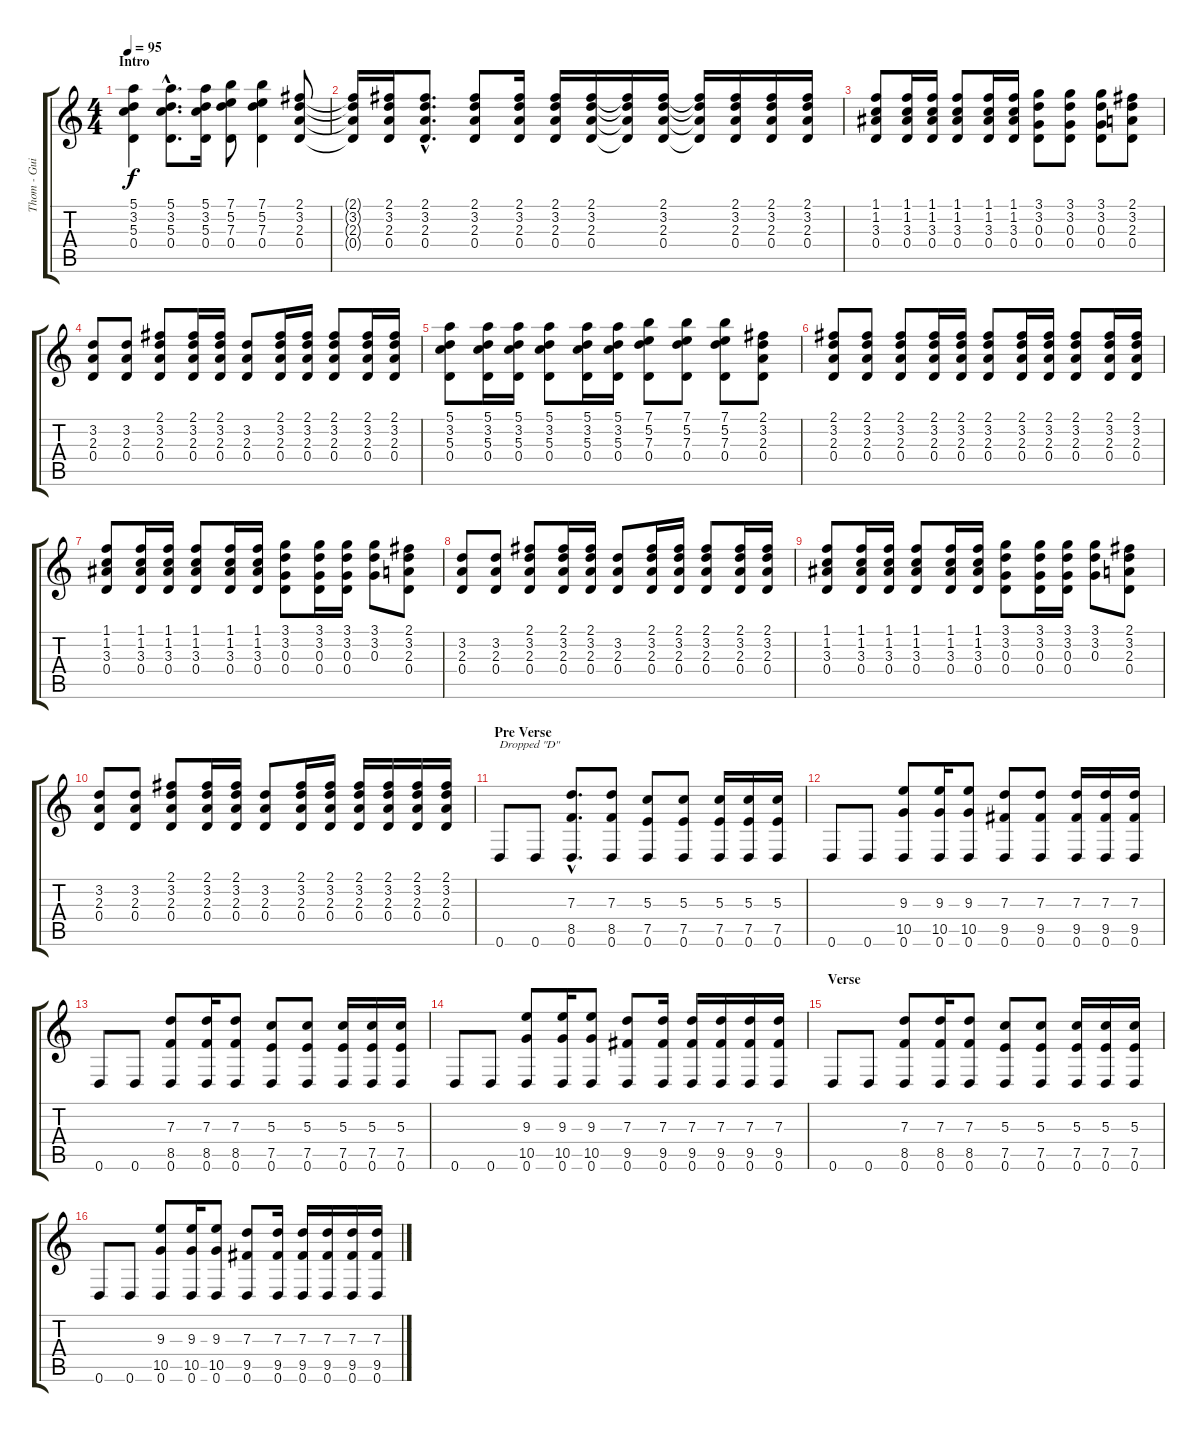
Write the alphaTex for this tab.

\track ("Thom - Guitar" "Thom - Gui") {instrument overdrivenguitar}
\staff {score tabs}
\tuning (E4 B3 G3 D3 A2 D2) {hide}
\ts (4 4)
\section ("" "Intro")
\tempo 95
\clef g2
\ks c
(5.1 3.2 5.3 0.4).4{dy f instrument overdrivenguitar} (5.1{hac} 3.2{hac} 5.3{hac} 0.4{hac}).8{d} (5.1 3.2 5.3 0.4).16 (7.1 5.2 7.3 0.4).8 (7.1 5.2 7.3 0.4).4 (2.1 3.2 2.3 0.4).8 |
(2.1{t} 3.2{t} 2.3{t} 0.4{t}).16 (2.1 3.2 2.3 0.4).16 (2.1{hac} 3.2{hac} 2.3{hac} 0.4{hac}).8{d} (2.1 3.2 2.3 0.4).8 (2.1 3.2 2.3 0.4).16 (2.1 3.2 2.3 0.4).16 (2.1 3.2 2.3 0.4).16 (2.1{t} 3.2{t} 2.3{t} 0.4{t}).16 (2.1 3.2 2.3 0.4).16 (2.1{t} 3.2{t} 2.3{t} 0.4{t}).16 (2.1 3.2 2.3 0.4).16 (2.1 3.2 2.3 0.4).16 (2.1 3.2 2.3 0.4).16 |
(1.1 1.2 3.3 0.4).8 (1.1 1.2 3.3 0.4).16 (1.1 1.2 3.3 0.4).16 (1.1 1.2 3.3 0.4).8 (1.1 1.2 3.3 0.4).16 (1.1 1.2 3.3 0.4).16 (3.1 3.2 0.3 0.4).8 (3.1 3.2 0.3 0.4).8 (3.1 3.2 0.3 0.4).8 (2.1 3.2 2.3 0.4).8 |
(3.2 2.3 0.4).8 (3.2 2.3 0.4).8 (2.1 3.2 2.3 0.4).8 (2.1 3.2 2.3 0.4).16 (2.1 3.2 2.3 0.4).16 (3.2 2.3 0.4).8 (2.1 3.2 2.3 0.4).16 (2.1 3.2 2.3 0.4).16 (2.1 3.2 2.3 0.4).8 (2.1 3.2 2.3 0.4).16 (2.1 3.2 2.3 0.4).16 |
(5.1 3.2 5.3 0.4).8 (5.1 3.2 5.3 0.4).16 (5.1 3.2 5.3 0.4).16 (5.1 3.2 5.3 0.4).8 (5.1 3.2 5.3 0.4).16 (5.1 3.2 5.3 0.4).16 (7.1 5.2 7.3 0.4).8 (7.1 5.2 7.3 0.4).8 (7.1 5.2 7.3 0.4).8 (2.1 3.2 2.3 0.4).8 |
(2.1 3.2 2.3 0.4).8 (2.1 3.2 2.3 0.4).8 (2.1 3.2 2.3 0.4).8 (2.1 3.2 2.3 0.4).16 (2.1 3.2 2.3 0.4).16 (2.1 3.2 2.3 0.4).8 (2.1 3.2 2.3 0.4).16 (2.1 3.2 2.3 0.4).16 (2.1 3.2 2.3 0.4).8 (2.1 3.2 2.3 0.4).16 (2.1 3.2 2.3 0.4).16 |
(1.1 1.2 3.3 0.4).8 (1.1 1.2 3.3 0.4).16 (1.1 1.2 3.3 0.4).16 (1.1 1.2 3.3 0.4).8 (1.1 1.2 3.3 0.4).16 (1.1 1.2 3.3 0.4).16 (3.1 3.2 0.3 0.4).8 (3.1 3.2 0.3 0.4).16 (3.1 3.2 0.3 0.4).16 (3.1 3.2 0.3).8 (2.1 3.2 2.3 0.4).8 |
(3.2 2.3 0.4).8 (3.2 2.3 0.4).8 (2.1 3.2 2.3 0.4).8 (2.1 3.2 2.3 0.4).16 (2.1 3.2 2.3 0.4).16 (3.2 2.3 0.4).8 (2.1 3.2 2.3 0.4).16 (2.1 3.2 2.3 0.4).16 (2.1 3.2 2.3 0.4).8 (2.1 3.2 2.3 0.4).16 (2.1 3.2 2.3 0.4).16 |
(1.1 1.2 3.3 0.4).8 (1.1 1.2 3.3 0.4).16 (1.1 1.2 3.3 0.4).16 (1.1 1.2 3.3 0.4).8 (1.1 1.2 3.3 0.4).16 (1.1 1.2 3.3 0.4).16 (3.1 3.2 0.3 0.4).8 (3.1 3.2 0.3 0.4).16 (3.1 3.2 0.3 0.4).16 (3.1 3.2 0.3).8 (2.1 3.2 2.3 0.4).8 |
(3.2 2.3 0.4).8 (3.2 2.3 0.4).8 (2.1 3.2 2.3 0.4).8 (2.1 3.2 2.3 0.4).16 (2.1 3.2 2.3 0.4).16 (3.2 2.3 0.4).8 (2.1 3.2 2.3 0.4).16 (2.1 3.2 2.3 0.4).16 (2.1 3.2 2.3 0.4).16 (2.1 3.2 2.3 0.4).16 (2.1 3.2 2.3 0.4).16 (2.1 3.2 2.3 0.4).16 |
\section ("" "Pre Verse")
0.6.8{txt "Dropped \"D\""} 0.6.8 (7.3{hac} 8.5{hac} 0.6{hac}).8{d} (7.3 8.5 0.6).8 (5.3 7.5 0.6).8 (5.3 7.5 0.6).8 (5.3 7.5 0.6).16 (5.3 7.5 0.6).16 (5.3 7.5 0.6).16 |
0.6.8 0.6.8 (9.3 10.5 0.6).8 (9.3 10.5 0.6).16 (9.3 10.5 0.6).8 (7.3 9.5 0.6).8 (7.3 9.5 0.6).8 (7.3 9.5 0.6).16 (7.3 9.5 0.6).16 (7.3 9.5 0.6).16 |
0.6.8 0.6.8 (7.3 8.5 0.6).8 (7.3 8.5 0.6).16 (7.3 8.5 0.6).8 (5.3 7.5 0.6).8 (5.3 7.5 0.6).8 (5.3 7.5 0.6).16 (5.3 7.5 0.6).16 (5.3 7.5 0.6).16 |
0.6.8 0.6.8 (9.3 10.5 0.6).8 (9.3 10.5 0.6).16 (9.3 10.5 0.6).8 (7.3 9.5 0.6).8 (7.3 9.5 0.6).16 (7.3 9.5 0.6).16 (7.3 9.5 0.6).16 (7.3 9.5 0.6).16 (7.3 9.5 0.6).16 |
\section ("" "Verse")
0.6.8 0.6.8 (7.3 8.5 0.6).8 (7.3 8.5 0.6).16 (7.3 8.5 0.6).8 (5.3 7.5 0.6).8 (5.3 7.5 0.6).8 (5.3 7.5 0.6).16 (5.3 7.5 0.6).16 (5.3 7.5 0.6).16 |
0.6.8 0.6.8 (9.3 10.5 0.6).8 (9.3 10.5 0.6).16 (9.3 10.5 0.6).8 (7.3 9.5 0.6).8 (7.3 9.5 0.6).16 (7.3 9.5 0.6).16 (7.3 9.5 0.6).16 (7.3 9.5 0.6).16 (7.3 9.5 0.6).16
